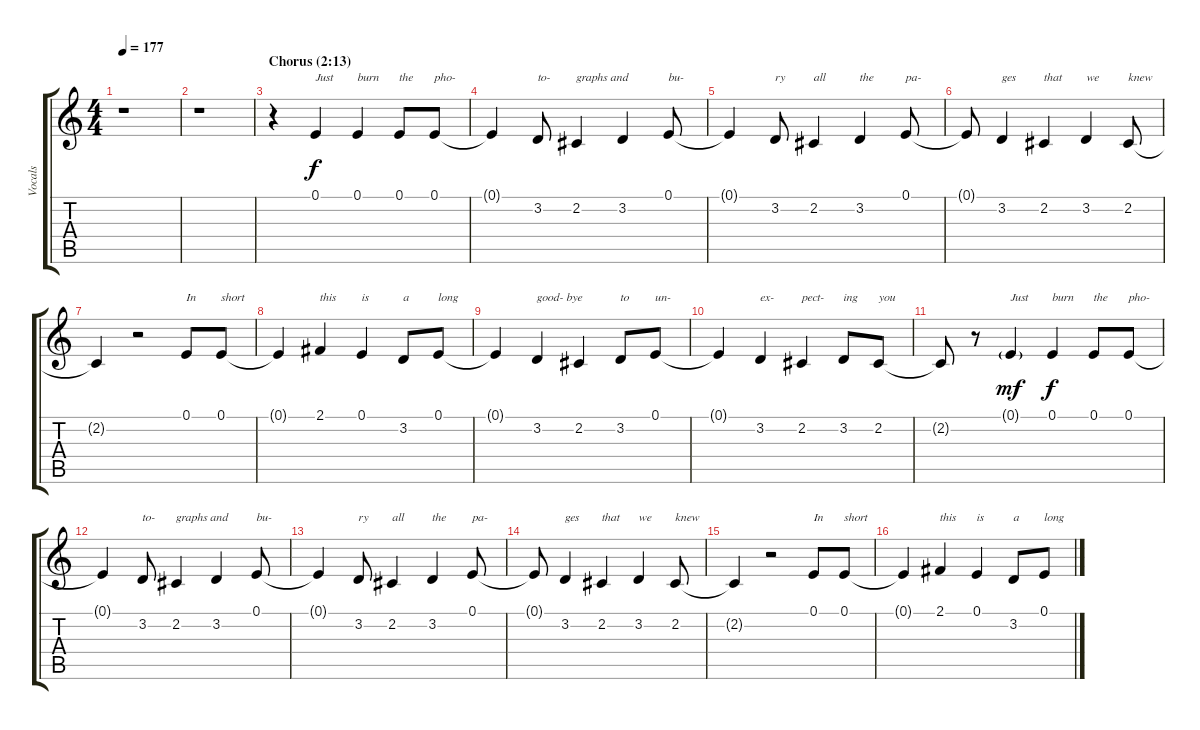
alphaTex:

\track ("Vocals" "Vocals") {instrument tenorsax}
\staff {score tabs}
\tuning (E4 B3 G3 D3 A2 D2) {hide}
\ts (4 4)
\tempo 177
\clef g2
\ks c
r.1{dy f} |
r.1 |
\section ("" "Chorus (2:13)")
r.4 0.1.4{txt "Just"} 0.1.4{txt "burn"} 0.1.8{txt "the"} 0.1.8{txt "pho-"} |
0.1{t}.4 3.2.8{txt "to-"} 2.2.4{txt "graphs and"} 3.2.4 0.1.8{txt "bu-"} |
0.1{t}.4 3.2.8{txt "ry"} 2.2.4{txt "all"} 3.2.4{txt "the"} 0.1.8{txt "pa-"} |
0.1{t}.8 3.2.4{txt "ges"} 2.2.4{txt "that"} 3.2.4{txt "we"} 2.2.8{txt "knew"} |
2.2{t}.4 r.2 0.1.8{txt "In"} 0.1.8{txt "short"} |
0.1{t}.4 2.1.4{txt "this"} 0.1.4{txt "is"} 3.2.8{txt "a"} 0.1.8{txt "long"} |
0.1{t}.4 3.2.4{txt "good- bye"} 2.2.4 3.2.8{txt "to"} 0.1.8{txt "un-"} |
0.1{t}.4 3.2.4{txt "ex-"} 2.2.4{txt "pect-"} 3.2.8{txt "ing"} 2.2.8{txt "you"} |
2.2{t}.8 r.8 0.1{g}.4{txt "Just" dy mf} 0.1.4{txt "burn" dy f} 0.1.8{txt "the"} 0.1.8{txt "pho-"} |
0.1{t}.4 3.2.8{txt "to-"} 2.2.4{txt "graphs and"} 3.2.4 0.1.8{txt "bu-"} |
0.1{t}.4 3.2.8{txt "ry"} 2.2.4{txt "all"} 3.2.4{txt "the"} 0.1.8{txt "pa-"} |
0.1{t}.8 3.2.4{txt "ges"} 2.2.4{txt "that"} 3.2.4{txt "we"} 2.2.8{txt "knew"} |
2.2{t}.4 r.2 0.1.8{txt "In"} 0.1.8{txt "short"} |
0.1{t}.4 2.1.4{txt "this"} 0.1.4{txt "is"} 3.2.8{txt "a"} 0.1.8{txt "long"}
